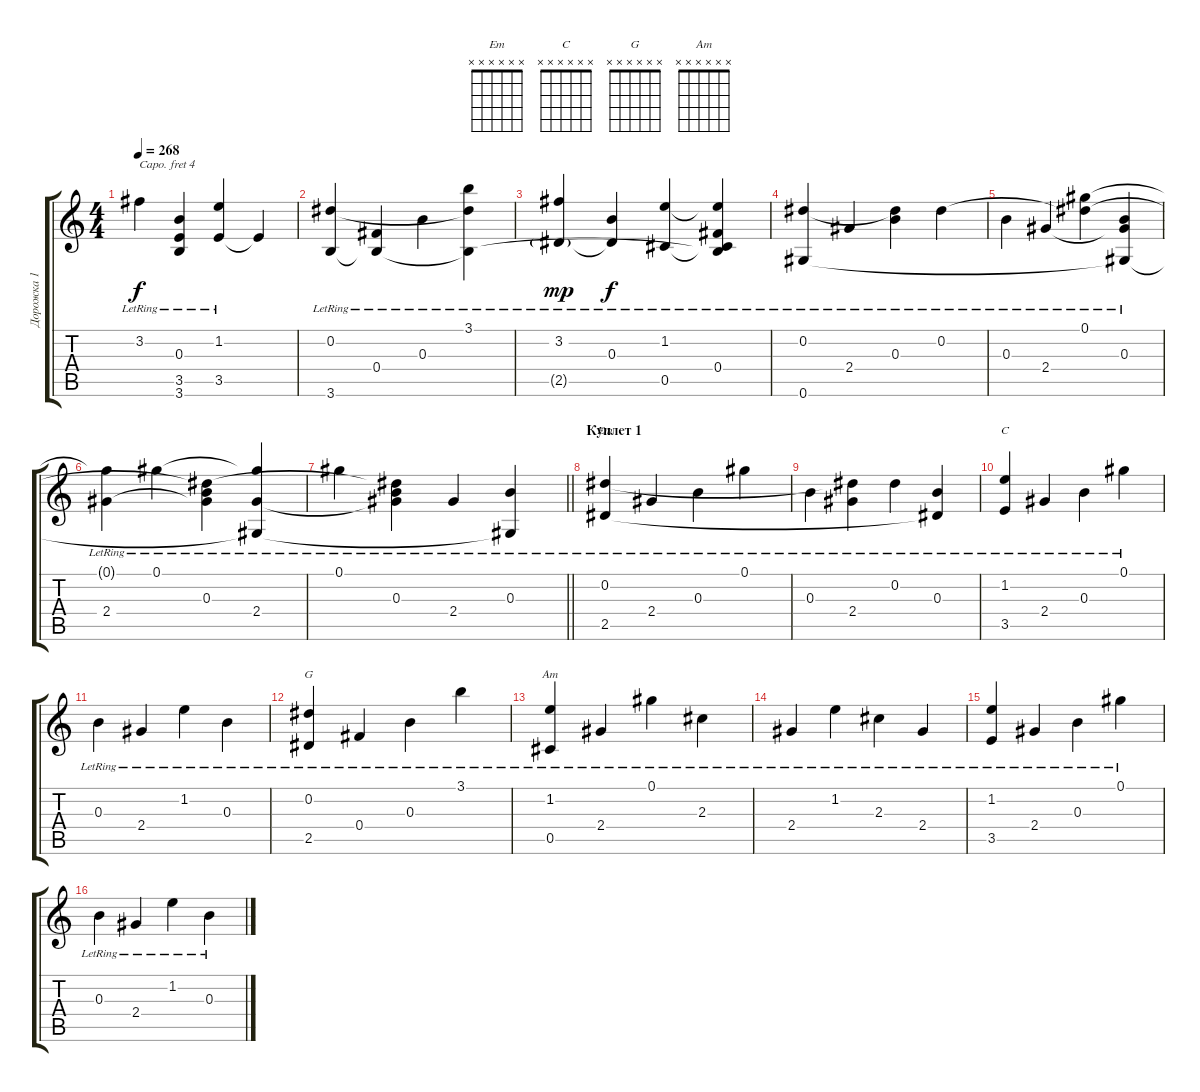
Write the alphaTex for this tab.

\track ("Дорожка 1" "Дорожка 1") {solo instrument acousticguitarsteel}
\staff {score tabs}
\capo 4
\tuning (E4 B3 G3 D3 A2 E2) {hide}
\chord ("Em" x x x x x x)
\chord ("C" x x x x x x)
\chord ("G" x x x x x x)
\chord ("Am" x x x x x x)
\ts (4 4)
\tempo 268
\clef g2
\ks c
3.2{lr}.4{dy f} (0.3{lr} 3.5{t} 3.6{t}).4 (1.2{lr} 3.5{lr}).4 3.5{t}.4 |
(0.2{lr} 3.6{lr}).4 (0.4{lr} 3.6{t}).4 0.3{lr}.4 (3.1{lr} 0.2{t} 3.6{t}).4 |
(3.2{lr} 2.5{g lr}).4{dy mp} (0.3{lr} 2.5{t}).4{dy f} (1.2{lr} 0.5{lr}).4 (1.2{t} 0.4{lr} 0.5{t} 3.6{t}).4 |
(0.2{lr} 0.6{lr}).4 2.4{lr}.4 (0.2{t} 0.3{lr}).4 0.2{lr}.4 |
0.3{lr}.4 2.4{lr}.4 (0.1{lr} 0.2{t}).4 (0.3{lr} 2.4{t} 0.6{t}).4 |
(0.1{t} 2.4{lr}).4 0.1{lr}.4 (0.2{t} 0.3{lr} 2.4{t}).4 (0.1{t} 2.4{lr} 0.6{t}).4 |
\barLineRight lightlight
0.1{lr}.4 (0.2{t} 0.3{lr} 2.4{t}).4 2.4{lr}.4 (0.3{lr} 0.6{t}).4 |
\section ("" "Куплет 1")
(0.2{lr} 2.5{lr}).4{ch "Em"} 2.4{lr}.4 0.3{lr}.4 0.1{lr}.4 |
0.3{lr}.4 (0.2{t} 2.4{lr}).4 0.2{lr}.4 (0.3{lr} 2.5{t}).4 |
(1.2{lr} 3.5{lr}).4{ch "C"} 2.4{lr}.4 0.3{lr}.4 0.1{lr}.4 |
0.3{lr}.4 2.4{lr}.4 1.2{lr}.4 0.3{lr}.4 |
(0.2 2.5{lr}).4{ch "G"} 0.4{lr}.4 0.3{lr}.4 3.1{lr}.4 |
(1.2{lr} 0.5{lr}).4{ch "Am"} 2.4{lr}.4 0.1{lr}.4 2.3{lr}.4 |
2.4{lr}.4 1.2{lr}.4 2.3{lr}.4 2.4{lr}.4 |
(1.2{lr} 3.5{lr}).4 2.4{lr}.4 0.3{lr}.4 0.1{lr}.4 |
0.3{lr}.4 2.4{lr}.4 1.2{lr}.4 0.3{lr}.4
